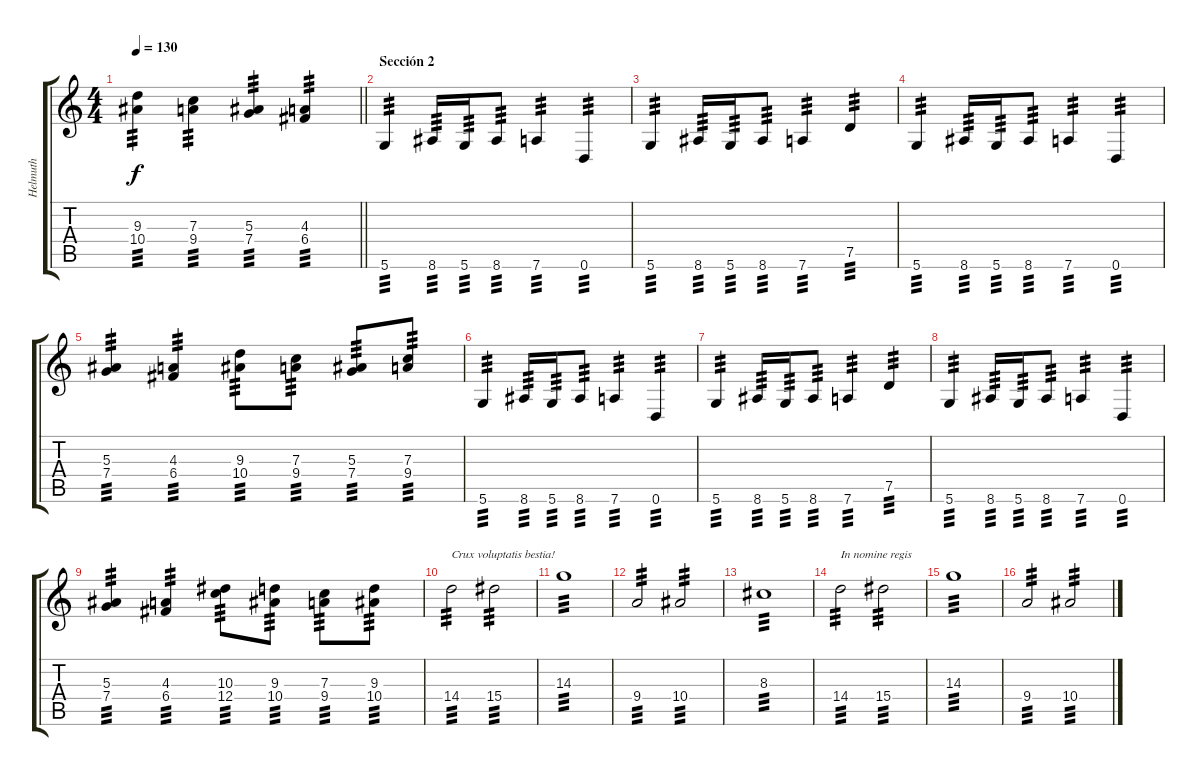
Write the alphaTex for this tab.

\track ("Helmuth" "Helmuth") {instrument distortionguitar}
\staff {score tabs}
\tuning (D4 A3 F3 C3 G2 D2) {hide}
\ts (4 4)
\tempo 130
\clef g2
\barLineRight lightlight
\ks c
(9.3 10.4).4{tp 3 dy f} (7.3 9.4).4{tp 3} (5.3 7.4).4{tp 3} (4.3 6.4).4{tp 3} |
\section ("" "Sección 2")
5.6.4{tp 3} 8.6.16{tp 3} 5.6.16{tp 3} 8.6.8{tp 3} 7.6.4{tp 3} 0.6.4{tp 3} |
5.6.4{tp 3} 8.6.16{tp 3} 5.6.16{tp 3} 8.6.8{tp 3} 7.6.4{tp 3} 7.5.4{tp 3} |
5.6.4{tp 3} 8.6.16{tp 3} 5.6.16{tp 3} 8.6.8{tp 3} 7.6.4{tp 3} 0.6.4{tp 3} |
(5.3 7.4).4{tp 3} (4.3 6.4).4{tp 3} (9.3 10.4).8{tp 3} (7.3 9.4).8{tp 3} (5.3 7.4).8{tp 3} (7.3 9.4).8{tp 3} |
5.6.4{tp 3} 8.6.16{tp 3} 5.6.16{tp 3} 8.6.8{tp 3} 7.6.4{tp 3} 0.6.4{tp 3} |
5.6.4{tp 3} 8.6.16{tp 3} 5.6.16{tp 3} 8.6.8{tp 3} 7.6.4{tp 3} 7.5.4{tp 3} |
5.6.4{tp 3} 8.6.16{tp 3} 5.6.16{tp 3} 8.6.8{tp 3} 7.6.4{tp 3} 0.6.4{tp 3} |
(5.3 7.4).4{tp 3} (4.3 6.4).4{tp 3} (10.3 12.4).8{tp 3} (9.3 10.4).8{tp 3} (7.3 9.4).8{tp 3} (9.3 10.4).8{tp 3} |
14.4.2{txt "Crux voluptatis bestia!" tp 3} 15.4.2{tp 3} |
14.3.1{tp 3} |
9.4.2{tp 3} 10.4.2{tp 3} |
8.3.1{tp 3} |
14.4.2{txt "In nomine regis" tp 3} 15.4.2{tp 3} |
14.3.1{tp 3} |
9.4.2{tp 3} 10.4.2{tp 3}
